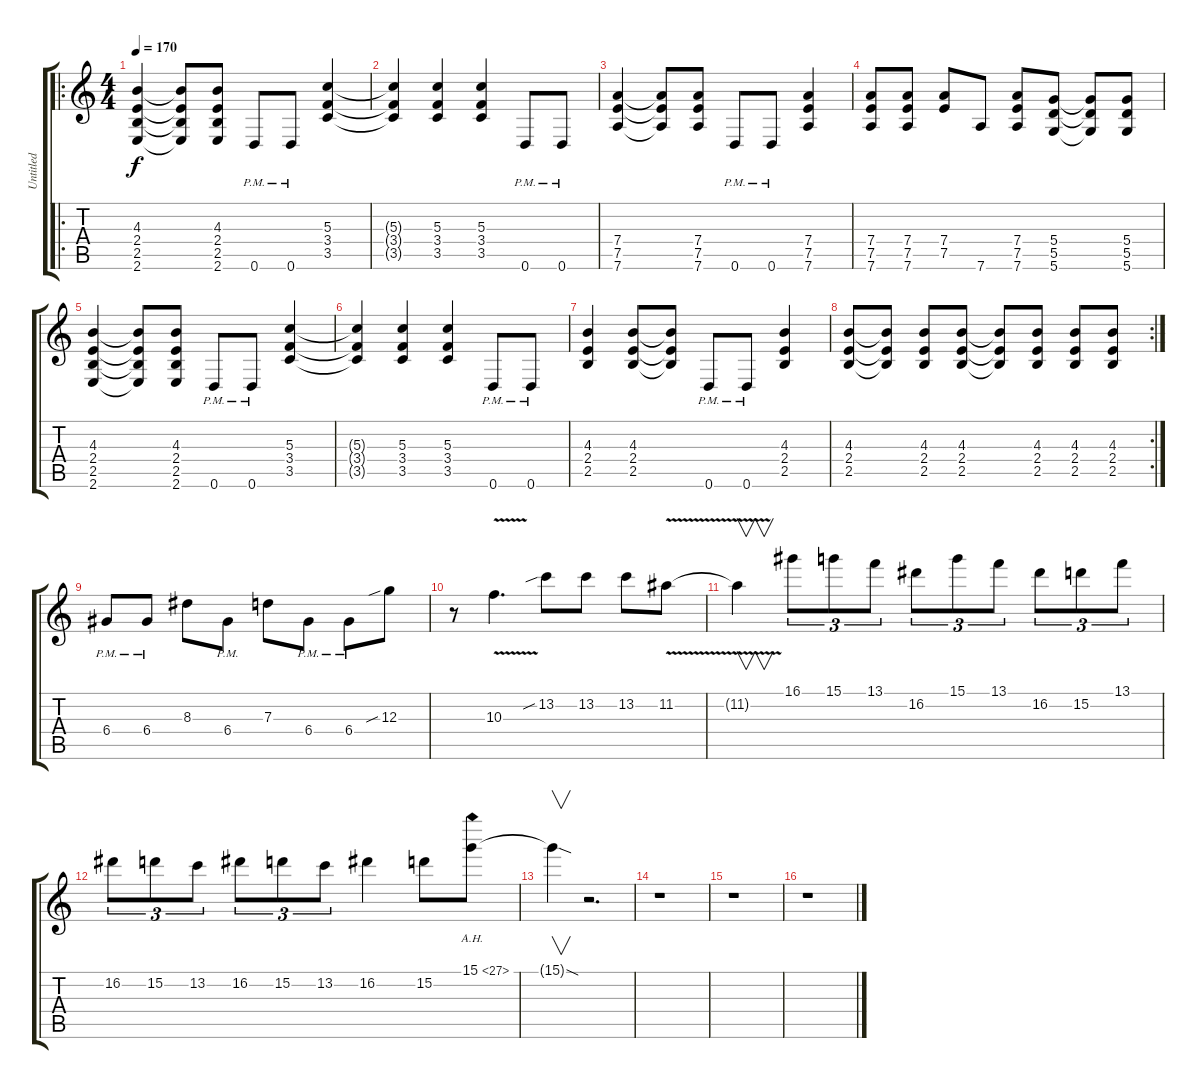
\track ("Untitled" "Untitled") {instrument distortionguitar}
\staff {score tabs}
\tuning (E4 B3 G3 D3 A2 D2) {hide}
\ro
\ts (4 4)
\tempo 170
\clef g2
\ks c
(4.3 2.4 2.5 2.6).4{dy f} (4.3{t} 2.4{t} 2.5{t} 2.6{t}).8 (4.3 2.4 2.5 2.6).8 0.6{pm}.8 0.6{pm}.8 (5.3 3.4 3.5).4 |
(5.3{t} 3.4{t} 3.5{t}).4 (5.3 3.4 3.5).4 (5.3 3.4 3.5).4 0.6{pm}.8 0.6{pm}.8 |
(7.4 7.5 7.6).4 (7.4{t} 7.5{t} 7.6{t}).8 (7.4 7.5 7.6).8 0.6{pm}.8 0.6{pm}.8 (7.4 7.5 7.6).4 |
(7.4 7.5 7.6).8 (7.4 7.5 7.6).8 (7.4 7.5).8 7.6.8 (7.4 7.5 7.6).8 (5.4 5.5 5.6).8 (5.4{t} 5.5{t} 5.6{t}).8 (5.4 5.5 5.6).8 |
(4.3 2.4 2.5 2.6).4 (4.3{t} 2.4{t} 2.5{t} 2.6{t}).8 (4.3 2.4 2.5 2.6).8 0.6{pm}.8 0.6{pm}.8 (5.3 3.4 3.5).4 |
(5.3{t} 3.4{t} 3.5{t}).4 (5.3 3.4 3.5).4 (5.3 3.4 3.5).4 0.6{pm}.8 0.6{pm}.8 |
(4.3 2.4 2.5).4 (4.3 2.4 2.5).8 (4.3{t} 2.4{t} 2.5{t}).8 0.6{pm}.8 0.6{pm}.8 (4.3 2.4 2.5).4 |
\rc 2
(4.3 2.4 2.5).8 (4.3{t} 2.4{t} 2.5{t}).8 (4.3 2.4 2.5).8 (4.3 2.4 2.5).8 (4.3{t} 2.4{t} 2.5{t}).8 (4.3 2.4 2.5).8 (4.3 2.4 2.5).8 (4.3 2.4 2.5).8 |
6.4{pm}.8 6.4{pm}.8 8.3.8 6.4{pm}.8 7.3.8 6.4{pm}.8 6.4{pm}.8 12.3{sib}.8 |
r.8 10.3{v}.4{d} 13.2{sib}.8 13.2.8 13.2.8 11.2{v}.8 |
11.2{t}.4{v} 16.1.8{tu (3 2)} 15.1.8{tu (3 2)} 13.1.8{tu (3 2)} 16.2.8{tu (3 2)} 15.1.8{tu (3 2)} 13.1.8{tu (3 2)} 16.2.8{tu (3 2)} 15.2.8{tu (3 2)} 13.1.8{tu (3 2)} |
16.2.8{tu (3 2)} 15.2.8{tu (3 2)} 13.2.8{tu (3 2)} 16.2.8{tu (3 2)} 15.2.8{tu (3 2)} 13.2.8{tu (3 2)} 16.2.4 15.2.8 15.1{ah 12}.8 |
15.1{sod t}.4{v} r.2{d} |
r.1 |
r.1 |
r.1
